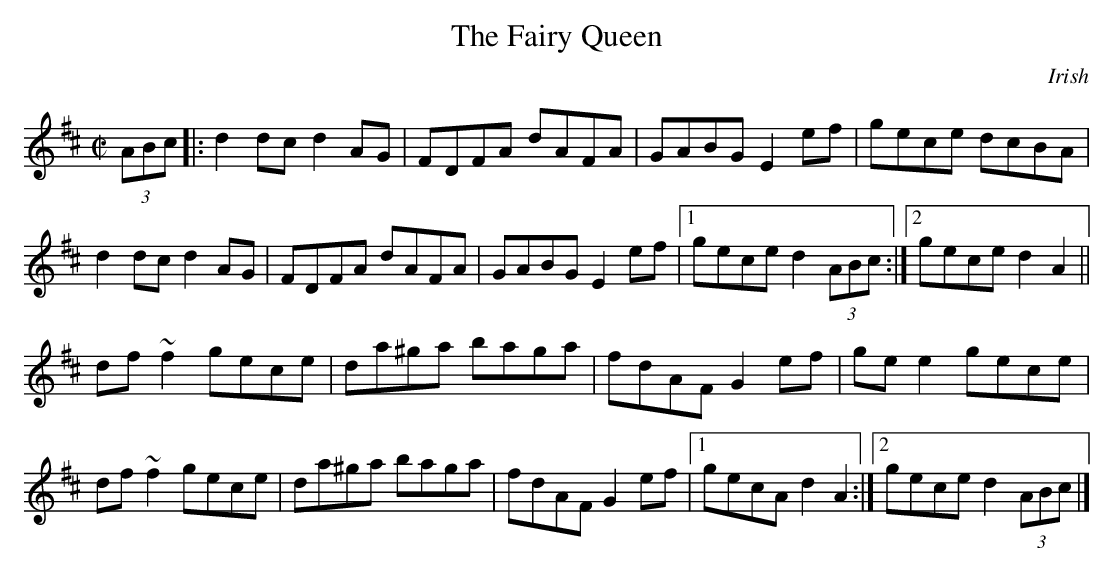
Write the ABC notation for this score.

X:1
T:The Fairy Queen
M:C|
K:D
(3ABc |: d2 dc d2 AG | FDFA dAFA | GABG E2 ef | gece dcBA |
d2 dc d2 AG | FDFA dAFA | GABG E2 ef |1 gece d2 (3ABc :|2 gece d2 A2 ||
df ~f2 gece | da^ga baga | fdAF G2 ef | ge e2 gece |
df ~f2 gece | da^ga baga | fdAF G2 ef |1 gecA d2 A2 :|2 gece d2 (3ABc |]
